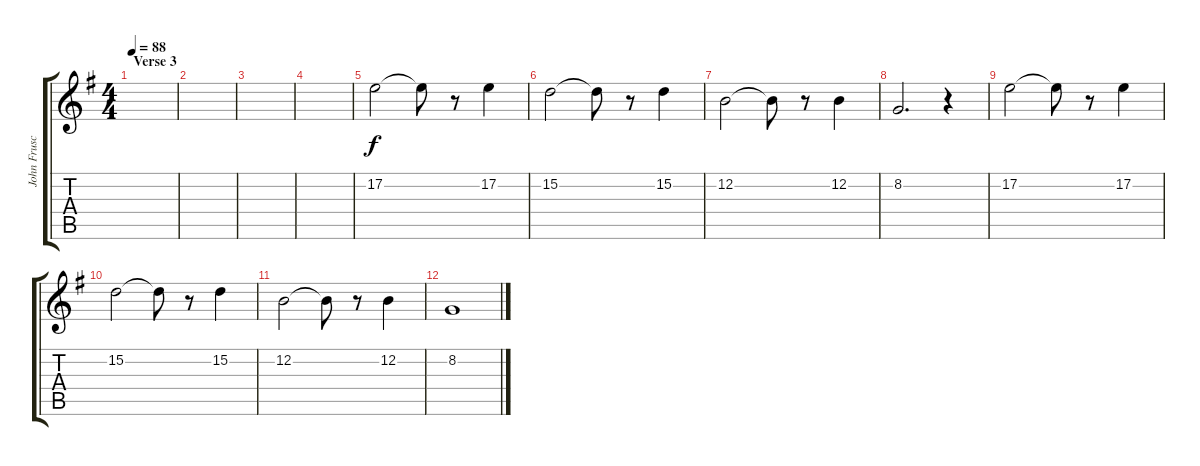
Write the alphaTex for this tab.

\track ("John Frusciante (Bgk Vocal 1)" "John Frusc") {instrument choiraahs}
\staff {score tabs}
\tuning (E4 B3 G3 D3 A2 E2) {hide}
\ts (4 4)
\section ("" "Verse 3")
\tempo 88
\clef g2
\ks g
|
|
|
|
17.2.2 17.2{t}.8 r.8 17.2.4 |
15.2.2 15.2{t}.8 r.8 15.2.4 |
12.2.2 12.2{t}.8 r.8 12.2.4 |
8.2.2{d} r.4 |
17.2.2 17.2{t}.8 r.8 17.2.4 |
15.2.2 15.2{t}.8 r.8 15.2.4 |
12.2.2 12.2{t}.8 r.8 12.2.4 |
8.2.1
